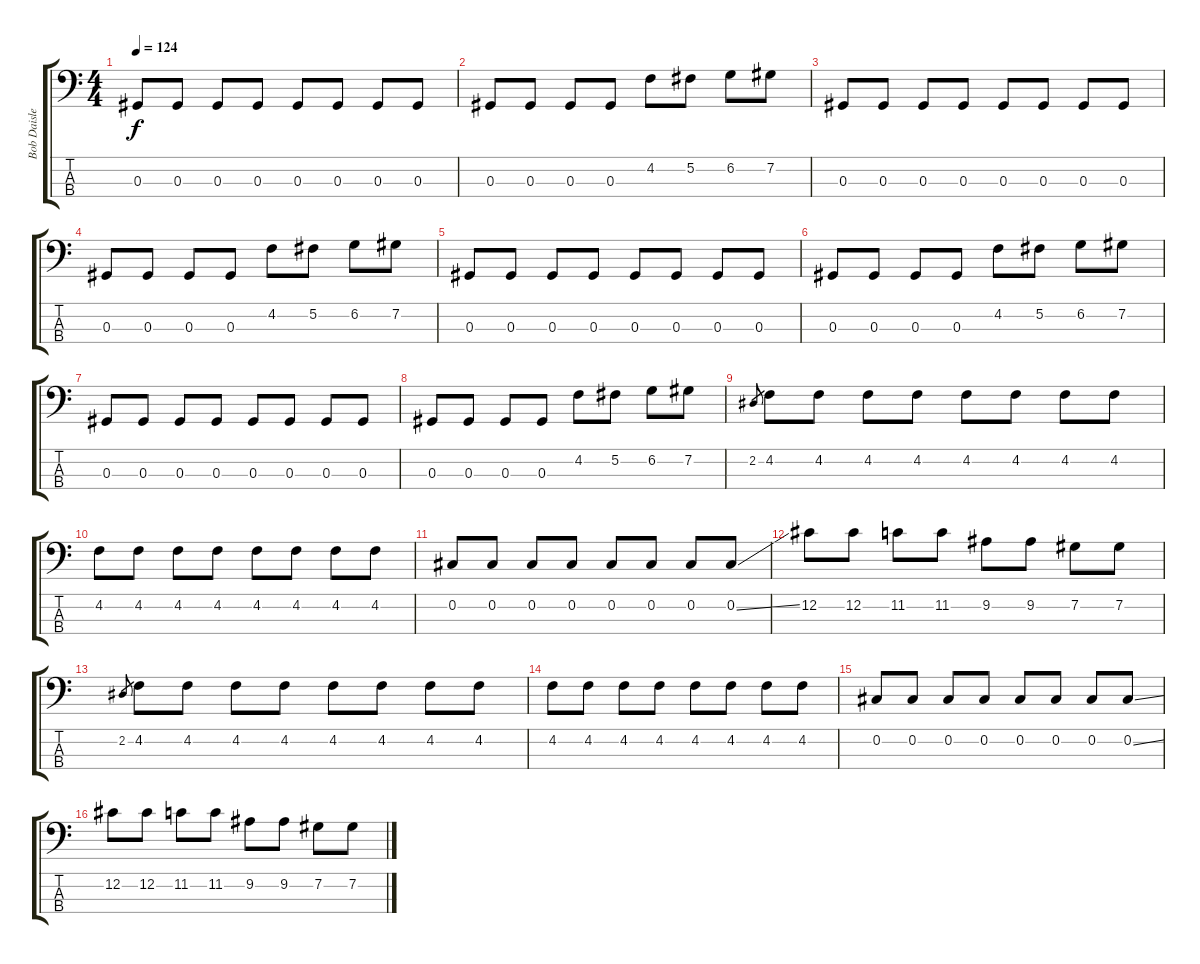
\track ("Bob Daisley" "Bob Daisle") {instrument electricbassfinger}
\staff {score tabs}
\tuning (Gb2 Db2 Ab1 Eb1) {hide}
\ts (4 4)
\tempo 124
\clef f4
\ks c
0.3.8{dy f} 0.3.8 0.3.8 0.3.8 0.3.8 0.3.8 0.3.8 0.3.8 |
0.3.8 0.3.8 0.3.8 0.3.8 4.2.8 5.2.8 6.2.8 7.2.8 |
0.3.8 0.3.8 0.3.8 0.3.8 0.3.8 0.3.8 0.3.8 0.3.8 |
0.3.8 0.3.8 0.3.8 0.3.8 4.2.8 5.2.8 6.2.8 7.2.8 |
0.3.8 0.3.8 0.3.8 0.3.8 0.3.8 0.3.8 0.3.8 0.3.8 |
0.3.8 0.3.8 0.3.8 0.3.8 4.2.8 5.2.8 6.2.8 7.2.8 |
0.3.8 0.3.8 0.3.8 0.3.8 0.3.8 0.3.8 0.3.8 0.3.8 |
0.3.8 0.3.8 0.3.8 0.3.8 4.2.8 5.2.8 6.2.8 7.2.8 |
2.2.8{gr} 4.2.8 4.2.8 4.2.8 4.2.8 4.2.8 4.2.8 4.2.8 4.2.8 |
4.2.8 4.2.8 4.2.8 4.2.8 4.2.8 4.2.8 4.2.8 4.2.8 |
0.2.8 0.2.8 0.2.8 0.2.8 0.2.8 0.2.8 0.2.8 0.2{ss}.8 |
12.2.8 12.2.8 11.2.8 11.2.8 9.2.8 9.2.8 7.2.8 7.2.8 |
2.2.8{gr} 4.2.8 4.2.8 4.2.8 4.2.8 4.2.8 4.2.8 4.2.8 4.2.8 |
4.2.8 4.2.8 4.2.8 4.2.8 4.2.8 4.2.8 4.2.8 4.2.8 |
0.2.8 0.2.8 0.2.8 0.2.8 0.2.8 0.2.8 0.2.8 0.2{ss}.8 |
12.2.8 12.2.8 11.2.8 11.2.8 9.2.8 9.2.8 7.2.8 7.2.8
